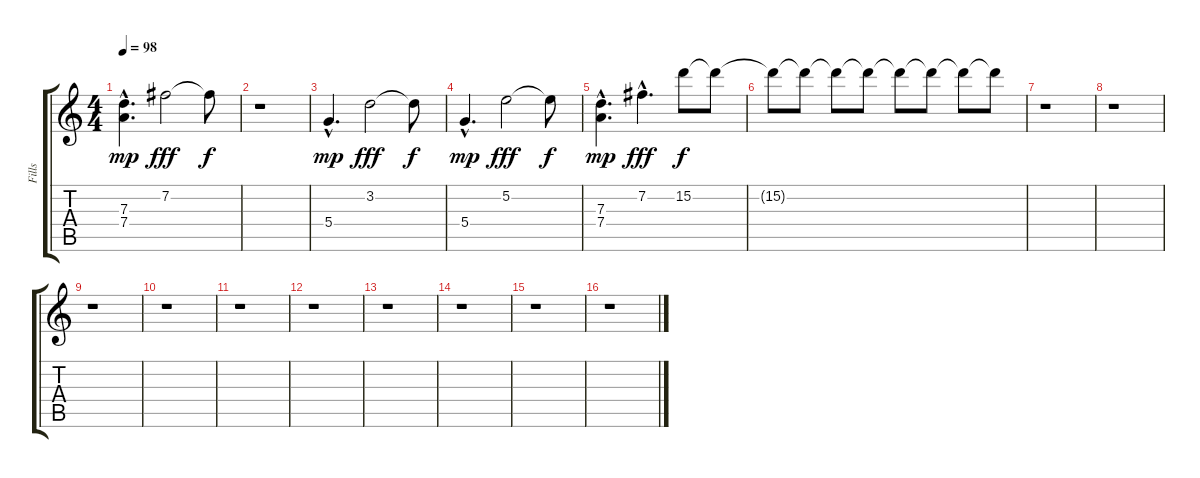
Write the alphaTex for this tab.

\track ("Fills" "Fills") {instrument electricguitarjazz}
\staff {score tabs}
\tuning (E4 B3 G3 D3 A2 E2) {hide}
\ts (4 4)
\tempo 98
\clef g2
\ks c
(7.3{hac} 7.4{hac}).4{d dy mp} 7.2.2{dy fff} 7.2{t}.8{dy f} |
r.1 |
5.4{hac}.4{d dy mp} 3.2.2{dy fff} 3.2{t}.8{dy f} |
5.4{hac}.4{d dy mp} 5.2.2{dy fff} 5.2{t}.8{dy f} |
(7.3{hac} 7.4{hac}).4{d dy mp} 7.2{hac}.4{d dy fff} 15.2.8{dy f volume 8 instrument guitarharmonics} 15.2{t}.8{volume 9} |
15.2{t}.8{volume 11 instrument guitarharmonics} 15.2{t}.8 15.2{t}.8{volume 13} 15.2{t}.8{volume 14} 15.2{t}.8 15.2{t}.8{volume 15} 15.2{t}.8{volume 16} 15.2{t}.8 |
r.1 |
r.1 |
r.1 |
r.1 |
r.1 |
r.1 |
r.1 |
r.1 |
r.1 |
r.1
